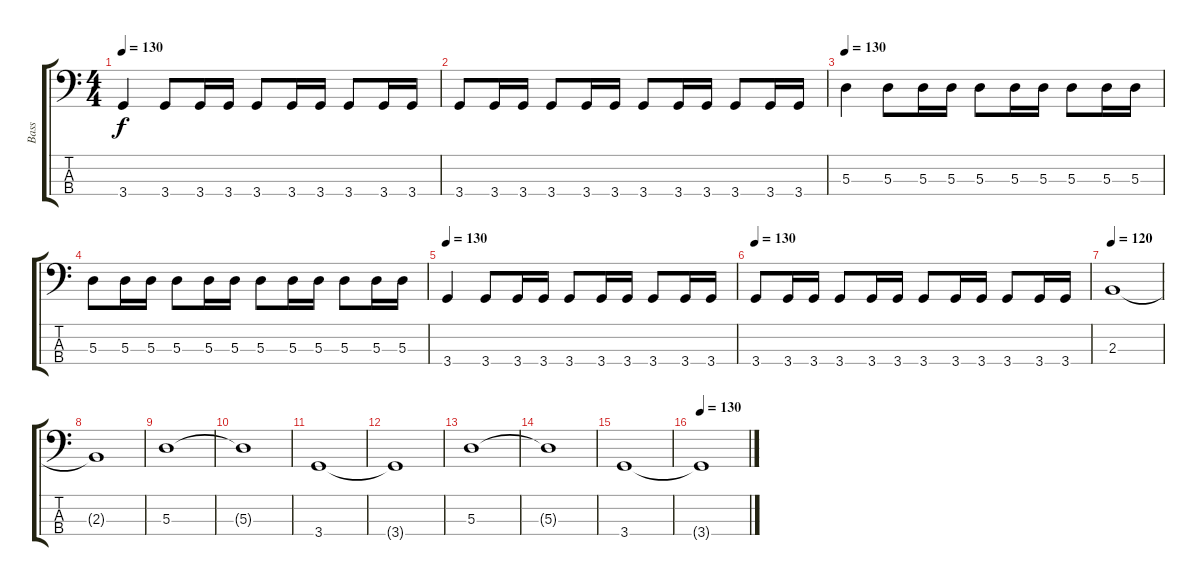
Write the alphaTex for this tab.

\track ("Bass" "Bass") {instrument electricbassfinger}
\staff {score tabs}
\tuning (G2 D2 A1 E1) {hide}
\ts (4 4)
\tempo 130
\clef f4
\ks c
3.4.4{dy f} 3.4.8 3.4.16 3.4.16 3.4.8 3.4.16 3.4.16 3.4.8 3.4.16 3.4.16 |
3.4.8 3.4.16 3.4.16 3.4.8 3.4.16 3.4.16 3.4.8 3.4.16 3.4.16 3.4.8 3.4.16 3.4.16 |
\tempo 130
5.3.4 5.3.8 5.3.16 5.3.16 5.3.8 5.3.16 5.3.16 5.3.8 5.3.16 5.3.16 |
5.3.8 5.3.16 5.3.16 5.3.8 5.3.16 5.3.16 5.3.8 5.3.16 5.3.16 5.3.8 5.3.16 5.3.16 |
\tempo 130
3.4.4 3.4.8 3.4.16 3.4.16 3.4.8 3.4.16 3.4.16 3.4.8 3.4.16 3.4.16 |
\tempo 130
3.4.8 3.4.16 3.4.16 3.4.8 3.4.16 3.4.16 3.4.8 3.4.16 3.4.16 3.4.8 3.4.16 3.4.16 |
\section ("" "")
\tempo 120
2.3.1 |
2.3{t}.1 |
5.3.1 |
5.3{t}.1 |
3.4.1 |
3.4{t}.1 |
5.3.1 |
5.3{t}.1 |
3.4.1 |
\tempo 130
3.4{t}.1
